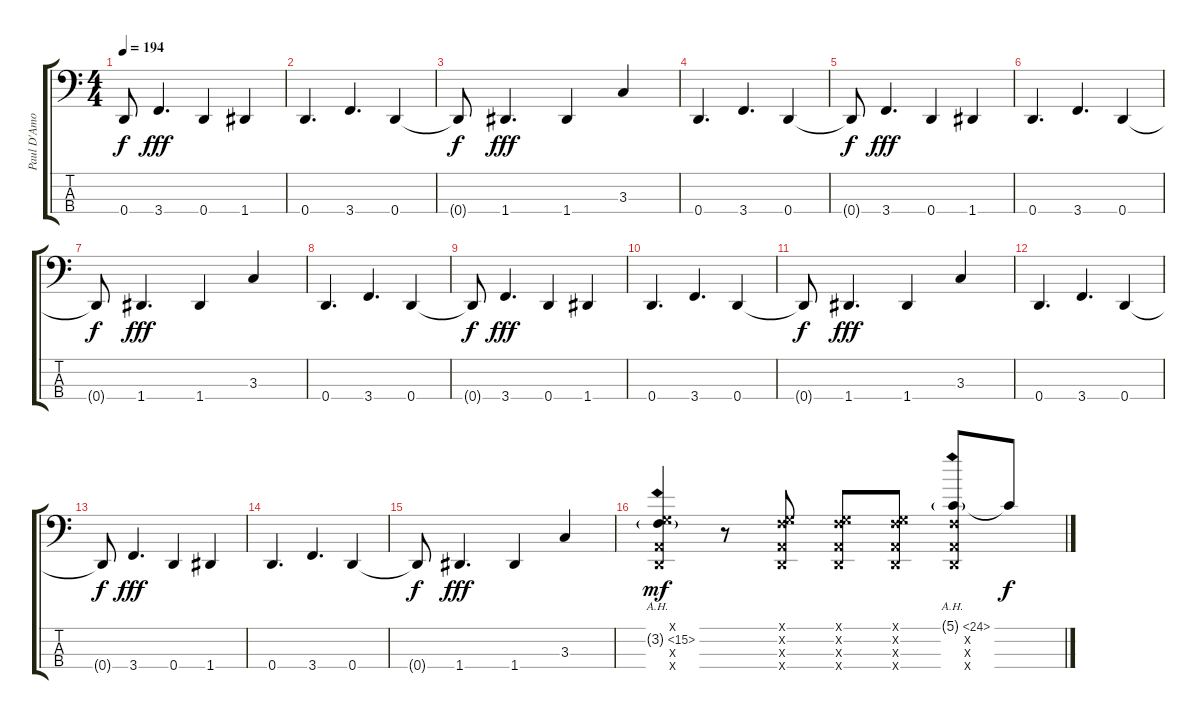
\track ("Paul D'Amour" "Paul D'Amo") {instrument slapbass1}
\staff {score tabs}
\tuning (G2 D2 A1 D1) {hide}
\ts (4 4)
\tempo 194
\clef f4
\ks c
0.4{t}.8{dy f} 3.4.4{d dy fff} 0.4.4 1.4.4 |
0.4.4{d} 3.4.4{d} 0.4.4 |
0.4{t}.8{dy f} 1.4.4{d dy fff} 1.4.4 3.3.4 |
0.4.4{d} 3.4.4{d} 0.4.4 |
0.4{t}.8{dy f} 3.4.4{d dy fff} 0.4.4 1.4.4 |
0.4.4{d} 3.4.4{d} 0.4.4 |
0.4{t}.8{dy f} 1.4.4{d dy fff} 1.4.4 3.3.4 |
0.4.4{d} 3.4.4{d} 0.4.4 |
0.4{t}.8{dy f} 3.4.4{d dy fff} 0.4.4 1.4.4 |
0.4.4{d} 3.4.4{d} 0.4.4 |
0.4{t}.8{dy f} 1.4.4{d dy fff} 1.4.4 3.3.4 |
0.4.4{d} 3.4.4{d} 0.4.4 |
0.4{t}.8{dy f} 3.4.4{d dy fff} 0.4.4 1.4.4 |
0.4.4{d} 3.4.4{d} 0.4.4 |
0.4{t}.8{dy f} 1.4.4{d dy fff} 1.4.4 3.3.4 |
(0.1{x} 3.2{ah 12 g} 0.3{x} 0.4{x}).4{dy mf} r.8 (0.1{x} 3.2{x} 0.3{x} 0.4{x}).8 (0.1{x} 3.2{x} 0.3{x} 0.4{x}).8 (0.1{x} 3.2{x} 0.3{x} 0.4{x}).8 (5.1{ah 19 g} 3.2{x} 0.3{x} 0.4{x}).8 5.1{t}.8{dy f}
